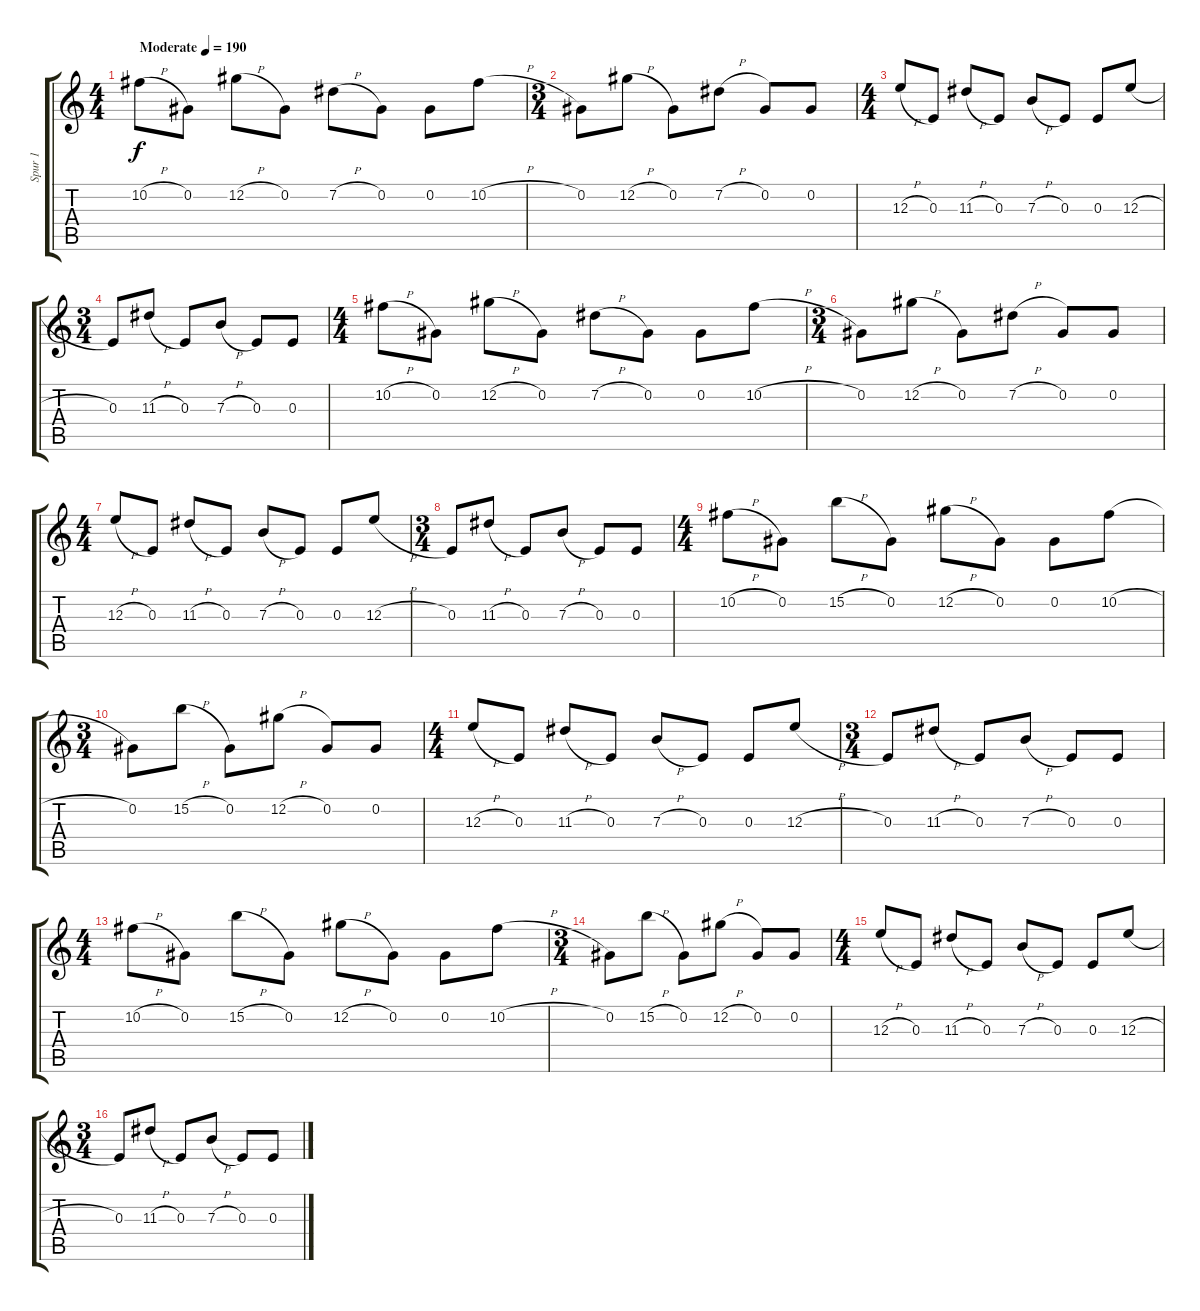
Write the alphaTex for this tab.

\track ("Spur 1" "Spur 1") {instrument overdrivenguitar}
\staff {score tabs}
\tuning (Db4 Ab3 E3 B2 Gb2 B1) {hide}
\ts (4 4)
\tempo (190 "Moderate")
\clef g2
\ks c
10.2{h}.8{dy f instrument overdrivenguitar} 0.2.8 12.2{h}.8 0.2.8 7.2{h}.8 0.2.8 0.2.8 10.2{h}.8 |
\ts (3 4)
0.2.8 12.2{h}.8 0.2.8 7.2{h}.8 0.2.8 0.2.8 |
\ts (4 4)
12.3{h}.8 0.3.8 11.3{h}.8 0.3.8 7.3{h}.8 0.3.8 0.3.8 12.3{h}.8 |
\ts (3 4)
0.3.8 11.3{h}.8 0.3.8 7.3{h}.8 0.3.8 0.3.8 |
\ts (4 4)
10.2{h}.8 0.2.8 12.2{h}.8 0.2.8 7.2{h}.8 0.2.8 0.2.8 10.2{h}.8 |
\ts (3 4)
0.2.8 12.2{h}.8 0.2.8 7.2{h}.8 0.2.8 0.2.8 |
\ts (4 4)
12.3{h}.8 0.3.8 11.3{h}.8 0.3.8 7.3{h}.8 0.3.8 0.3.8 12.3{h}.8 |
\ts (3 4)
0.3.8 11.3{h}.8 0.3.8 7.3{h}.8 0.3.8 0.3.8 |
\ts (4 4)
10.2{h}.8 0.2.8 15.2{h}.8 0.2.8 12.2{h}.8 0.2.8 0.2.8 10.2{h}.8 |
\ts (3 4)
0.2.8 15.2{h}.8 0.2.8 12.2{h}.8 0.2.8 0.2.8 |
\ts (4 4)
12.3{h}.8 0.3.8 11.3{h}.8 0.3.8 7.3{h}.8 0.3.8 0.3.8 12.3{h}.8 |
\ts (3 4)
0.3.8 11.3{h}.8 0.3.8 7.3{h}.8 0.3.8 0.3.8 |
\ts (4 4)
10.2{h}.8 0.2.8 15.2{h}.8 0.2.8 12.2{h}.8 0.2.8 0.2.8 10.2{h}.8 |
\ts (3 4)
0.2.8 15.2{h}.8 0.2.8 12.2{h}.8 0.2.8 0.2.8 |
\ts (4 4)
12.3{h}.8 0.3.8 11.3{h}.8 0.3.8 7.3{h}.8 0.3.8 0.3.8 12.3{h}.8 |
\ts (3 4)
0.3.8 11.3{h}.8 0.3.8 7.3{h}.8 0.3.8 0.3.8
